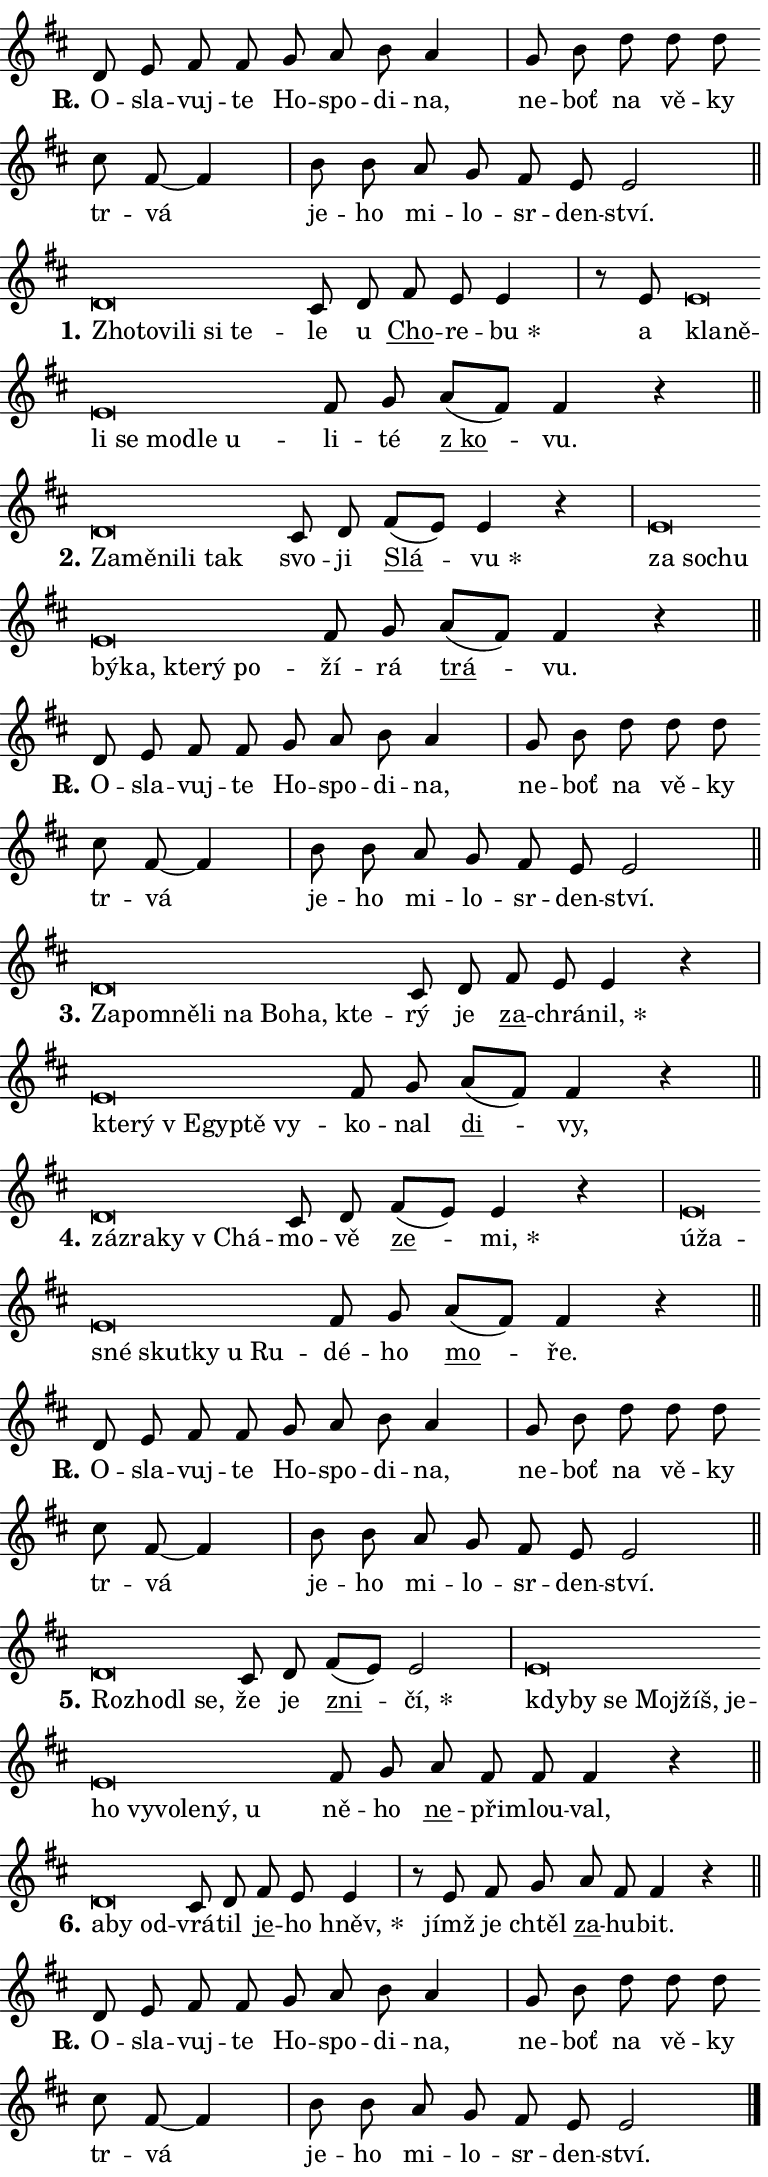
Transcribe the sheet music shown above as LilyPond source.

\version "2.24.0"
\header { tagline = "" }
\paper {
  indent = 0\cm
  top-margin = 0\cm
  right-margin = 0.13\cm % to fit lyric hyphens
  bottom-margin = 0\cm
  left-margin = 0\cm
  paper-width = 13\cm
  page-breaking = #ly:one-page-breaking
  system-system-spacing.basic-distance = #11
  score-system-spacing.basic-distance = #11
  ragged-last = ##f
}


%% Author: Thomas Morley
%% https://lists.gnu.org/archive/html/lilypond-user/2020-05/msg00002.html
#(define (line-position grob)
"Returns position of @var[grob} in current system:
   @code{'start}, if at first time-step
   @code{'end}, if at last time-step
   @code{'middle} otherwise
"
  (let* ((col (ly:item-get-column grob))
         (ln (ly:grob-object col 'left-neighbor))
         (rn (ly:grob-object col 'right-neighbor))
         (col-to-check-left (if (ly:grob? ln) ln col))
         (col-to-check-right (if (ly:grob? rn) rn col))
         (break-dir-left
           (and
             (ly:grob-property col-to-check-left 'non-musical #f)
             (ly:item-break-dir col-to-check-left)))
         (break-dir-right
           (and
             (ly:grob-property col-to-check-right 'non-musical #f)
             (ly:item-break-dir col-to-check-right))))
        (cond ((eqv? 1 break-dir-left) 'start)
              ((eqv? -1 break-dir-right) 'end)
              (else 'middle))))

#(define (tranparent-at-line-position vctor)
  (lambda (grob)
  "Relying on @code{line-position} select the relevant enry from @var{vctor}.
Used to determine transparency,"
    (case (line-position grob)
      ((end) (not (vector-ref vctor 0)))
      ((middle) (not (vector-ref vctor 1)))
      ((start) (not (vector-ref vctor 2))))))

noteHeadBreakVisibility =
#(define-music-function (break-visibility)(vector?)
"Makes @code{NoteHead}s transparent relying on @var{break-visibility}"
#{
  \override NoteHead.transparent =
    #(tranparent-at-line-position break-visibility)
#})

#(define delete-ledgers-for-transparent-note-heads
  (lambda (grob)
    "Reads whether a @code{NoteHead} is transparent.
If so this @code{NoteHead} is removed from @code{'note-heads} from
@var{grob}, which is supposed to be @code{LedgerLineSpanner}.
As a result ledgers are not printed for this @code{NoteHead}"
    (let* ((nhds-array (ly:grob-object grob 'note-heads))
           (nhds-list
             (if (ly:grob-array? nhds-array)
                 (ly:grob-array->list nhds-array)
                 '()))
           ;; Relies on the transparent-property being done before
           ;; Staff.LedgerLineSpanner.after-line-breaking is executed.
           ;; This is fragile ...
           (to-keep
             (remove
               (lambda (nhd)
                 (ly:grob-property nhd 'transparent #f))
               nhds-list)))
      ;; TODO find a better method to iterate over grob-arrays, similiar
      ;; to filter/remove etc for lists
      ;; For now rebuilt from scratch
      (set! (ly:grob-object grob 'note-heads)  '())
      (for-each
        (lambda (nhd)
          (ly:pointer-group-interface::add-grob grob 'note-heads nhd))
        to-keep))))

squashNotes = {
  \override NoteHead.X-extent = #'(-0.2 . 0.2)
  \override NoteHead.Y-extent = #'(-0.75 . 0)
  \override NoteHead.stencil =
    #(lambda (grob)
       (let ((pos (ly:grob-property grob 'staff-position)))
         (begin
           (if (< pos -7) (display "ERROR: Lower brevis then expected\n") (display ""))
           (if (<= pos -6) ly:text-interface::print ly:note-head::print))))
}
unSquashNotes = {
  \revert NoteHead.X-extent
  \revert NoteHead.Y-extent
  \revert NoteHead.stencil
}

hideNotes = \noteHeadBreakVisibility #begin-of-line-visible
unHideNotes = \noteHeadBreakVisibility #all-visible

% work-around for resetting accidentals
% https://lilypond.org/doc/v2.23/Documentation/notation/displaying-rhythms#unmetered-music
cadenzaMeasure = {
  \cadenzaOff
  \partial 1024 s1024
  \cadenzaOn
}

#(define-markup-command (accent layout props text) (markup?)
  "Underline accented syllable"
  (interpret-markup layout props
    #{\markup \override #'(offset . 4.3) \underline { #text }#}))

responsum = \markup \concat {
  "R" \hspace #-1.05 \path #0.1 #'((moveto 0 0.07) (lineto 0.9 0.8)) \hspace #0.05 "."
}

spaceSize = #0.6828661417322834 % exact space size for TeX Gyre Schola

\layout {
  \context {
    \Staff
    \remove "Time_signature_engraver"
    \override LedgerLineSpanner.after-line-breaking = #delete-ledgers-for-transparent-note-heads
  }
  \context {
    \Lyrics {
      \override LyricSpace.minimum-distance = \spaceSize
      \override LyricText.font-name = #"TeX Gyre Schola"
      \override LyricText.font-size = 1
      \override StanzaNumber.font-name = #"TeX Gyre Schola Bold"
      \override StanzaNumber.font-size = 1
    }
  }
  \context {
    \Score 
    \override NoteHead.text =
      #(lambda (grob) 
        (let ((pos (ly:grob-property grob 'staff-position)))
          #{\markup {
            \combine
              \halign #-0.55 \raise #(if (= pos -6) 0 0.5) \override #'(thickness . 2) \draw-line #'(3.2 . 0)
              \musicglyph "noteheads.sM1"
          }#}))
  }
}

% magnetic-lyrics.ily
%
%   written by
%     Jean Abou Samra <jean@abou-samra.fr>
%     Werner Lemberg <wl@gnu.org>
%
%   adapted by
%     Jiri Hon <jiri.hon@gmail.com>
%
% Version 2022-Apr-15

% https://www.mail-archive.com/lilypond-user@gnu.org/msg149350.html

#(define (Left_hyphen_pointer_engraver context)
   "Collect syllable-hyphen-syllable occurrences in lyrics and store
them in properties.  This engraver only looks to the left.  For
example, if the lyrics input is @code{foo -- bar}, it does the
following.

@itemize @bullet
@item
Set the @code{text} property of the @code{LyricHyphen} grob between
@q{foo} and @q{bar} to @code{foo}.

@item
Set the @code{left-hyphen} property of the @code{LyricText} grob with
text @q{foo} to the @code{LyricHyphen} grob between @q{foo} and
@q{bar}.
@end itemize

Use this auxiliary engraver in combination with the
@code{lyric-@/text::@/apply-@/magnetic-@/offset!} hook."
   (let ((hyphen #f)
         (text #f))
     (make-engraver
      (acknowledgers
       ((lyric-syllable-interface engraver grob source-engraver)
        (set! text grob)))
      (end-acknowledgers
       ((lyric-hyphen-interface engraver grob source-engraver)
        ;(when (not (grob::has-interface grob 'lyric-space-interface))
          (set! hyphen grob)));)
      ((stop-translation-timestep engraver)
       (when (and text hyphen)
         (ly:grob-set-object! text 'left-hyphen hyphen))
       (set! text #f)
       (set! hyphen #f)))))

#(define (lyric-text::apply-magnetic-offset! grob)
   "If the space between two syllables is less than the value in
property @code{LyricText@/.details@/.squash-threshold}, move the right
syllable to the left so that it gets concatenated with the left
syllable.

Use this function as a hook for
@code{LyricText@/.after-@/line-@/breaking} if the
@code{Left_@/hyphen_@/pointer_@/engraver} is active."
   (let ((hyphen (ly:grob-object grob 'left-hyphen #f)))
     (when hyphen
       (let ((left-text (ly:spanner-bound hyphen LEFT)))
         (when (grob::has-interface left-text 'lyric-syllable-interface)
           (let* ((common (ly:grob-common-refpoint grob left-text X))
                  (this-x-ext (ly:grob-extent grob common X))
                  (left-x-ext
                   (begin
                     ;; Trigger magnetism for left-text.
                     (ly:grob-property left-text 'after-line-breaking)
                     (ly:grob-extent left-text common X)))
                  ;; `delta` is the gap width between two syllables.
                  (delta (- (interval-start this-x-ext)
                            (interval-end left-x-ext)))
                  (details (ly:grob-property grob 'details))
                  (threshold (assoc-get 'squash-threshold details 0.2)))
             (when (< delta threshold)
               (let* (;; We have to manipulate the input text so that
                      ;; ligatures crossing syllable boundaries are not
                      ;; disabled.  For languages based on the Latin
                      ;; script this is essentially a beautification.
                      ;; However, for non-Western scripts it can be a
                      ;; necessity.
                      (lt (ly:grob-property left-text 'text))
                      (rt (ly:grob-property grob 'text))
                      (is-space (grob::has-interface hyphen 'lyric-space-interface))
                      (space (if is-space " " ""))
                      (extra-delta (if is-space spaceSize 0))
                      ;; Append new syllable.
                      (ltrt-space (if (and (string? lt) (string? rt))
                                (string-append lt space rt)
                                (make-concat-markup (list lt space rt))))
                      ;; Right-align `ltrt` to the right side.
                      (ltrt-space-markup (grob-interpret-markup
                               grob
                               (make-translate-markup
                                (cons (interval-length this-x-ext) 0)
                                (make-right-align-markup ltrt-space)))))
                 (begin
                   ;; Don't print `left-text`.
                   (ly:grob-set-property! left-text 'stencil #f)
                   ;; Set text and stencil (which holds all collected
                   ;; syllables so far) and shift it to the left.
                   (ly:grob-set-property! grob 'text ltrt-space)
                   (ly:grob-set-property! grob 'stencil ltrt-space-markup)
                   (ly:grob-translate-axis! grob (- (- delta extra-delta)) X))))))))))


#(define (lyric-hyphen::displace-bounds-first grob)
   ;; Make very sure this callback isn't triggered too early.
   (let ((left (ly:spanner-bound grob LEFT))
         (right (ly:spanner-bound grob RIGHT)))
     (ly:grob-property left 'after-line-breaking)
     (ly:grob-property right 'after-line-breaking)
     (ly:lyric-hyphen::print grob)))

squashThreshold = #0.4

\layout {
  \context {
    \Lyrics
    \consists #Left_hyphen_pointer_engraver
    \override LyricText.after-line-breaking =
      #lyric-text::apply-magnetic-offset!
    \override LyricHyphen.stencil = #lyric-hyphen::displace-bounds-first
    \override LyricText.details.squash-threshold = \squashThreshold
    \override LyricHyphen.minimum-distance = 0
    \override LyricHyphen.minimum-length = \squashThreshold
  }
}

squashText = \override LyricText.details.squash-threshold = 9999
unSquashText = \override LyricText.details.squash-threshold = \squashThreshold

leftText = \override LyricText.self-alignment-X = #LEFT
unLeftText = \revert LyricText.self-alignment-X

starOffset = #(lambda (grob) 
                (let ((x_offset (ly:self-alignment-interface::aligned-on-x-parent grob)))
                  (if (= x_offset 0) 0 (+ x_offset 1.2))))

star = #(define-music-function (syllable)(string?)
"Append star separator at the end of a syllable"
#{
  \once \override LyricText.X-offset = #starOffset
  \lyricmode { \markup {
    #syllable
    \override #'((font-name . "TeX Gyre Schola Bold")) \hspace #0.2 \lower #0.65 \larger "*"
  } }
#})

starAccent = #(define-music-function (syllable)(string?)
"Append star separator at the end of a syllable and make accent"
#{
  \once \override LyricText.X-offset = #starOffset
  \lyricmode { \markup {
    \accent #syllable
    \override #'((font-name . "TeX Gyre Schola Bold")) \hspace #0.2 \lower #0.65 \larger "*"
  } }
#})

breath = #(define-music-function (syllable)(string?)
"Append breathing indicator at the end of a syllable"
#{
  \lyricmode { \markup { #syllable "+" } }
#})

optionalBreath = #(define-music-function (syllable)(string?)
"Append optional breathing indicator at the end of a syllable"
#{
  \lyricmode { \markup { #syllable "(+)" } }
#})


\score {
    <<
        \new Voice = "melody" { \cadenzaOn \key d \major \relative { d'8 e fis fis g a b a4 \cadenzaMeasure \bar "|" g8 b d d d \bar "" cis fis,~ fis4 \cadenzaMeasure \bar "|" b8 b a g fis e e2 \cadenzaMeasure \bar "||" \break } }
        \new Lyrics \lyricsto "melody" { \lyricmode { \set stanza = \responsum
O -- sla -- vuj -- te Ho -- spo -- di -- na, ne -- boť na vě -- ky tr -- vá je -- ho mi -- lo -- sr -- den -- ství. } }
    >>
    \layout {}
}

\score {
    <<
        \new Voice = "melody" { \cadenzaOn \key d \major \relative { \squashNotes d'\breve*1/16 \hideNotes \breve*1/16 \bar "" \breve*1/16 \bar "" \breve*1/16 \bar "" \breve*1/16 \breve*1/16 \bar "" \unHideNotes \unSquashNotes cis8 d \bar "" fis e e4 \cadenzaMeasure \bar "|" r8 e8 \squashNotes e\breve*1/16 \hideNotes \breve*1/16 \bar "" \breve*1/16 \bar "" \breve*1/16 \bar "" \breve*1/16 \bar "" \breve*1/16 \breve*1/16 \bar "" \unHideNotes \unSquashNotes fis8 g \bar "" a[( fis)] fis4 r \cadenzaMeasure \bar "||" \break } }
        \new Lyrics \lyricsto "melody" { \lyricmode { \set stanza = "1."
\leftText Zho -- \squashText to -- vi -- li si te -- \unLeftText \unSquashText le u \markup \accent Cho -- re -- \star bu a \leftText kla -- \squashText ně -- li se mo -- dle u -- \unLeftText \unSquashText li -- té \markup \accent "z ko" -- vu. } }
    >>
    \layout {}
}

\score {
    <<
        \new Voice = "melody" { \cadenzaOn \key d \major \relative { \squashNotes d'\breve*1/16 \hideNotes \breve*1/16 \bar "" \breve*1/16 \bar "" \breve*1/16 \breve*1/16 \bar "" \unHideNotes \unSquashNotes cis8 d \bar "" fis[( e)] e4 r \cadenzaMeasure \bar "|" \squashNotes e\breve*1/16 \hideNotes \breve*1/16 \bar "" \breve*1/16 \bar "" \breve*1/16 \bar "" \breve*1/16 \bar "" \breve*1/16 \bar "" \breve*1/16 \breve*1/16 \bar "" \unHideNotes \unSquashNotes fis8 g \bar "" a[( fis)] fis4 r \cadenzaMeasure \bar "||" \break } }
        \new Lyrics \lyricsto "melody" { \lyricmode { \set stanza = "2."
\leftText Za -- \squashText mě -- ni -- li tak \unLeftText \unSquashText svo -- ji \markup \accent Slá -- \star vu \leftText za \squashText so -- chu bý -- ka, kte -- rý po -- \unLeftText \unSquashText ží -- rá \markup \accent trá -- vu. } }
    >>
    \layout {}
}

\score {
    <<
        \new Voice = "melody" { \cadenzaOn \key d \major \relative { d'8 e fis fis g a b a4 \cadenzaMeasure \bar "|" g8 b d d d \bar "" cis fis,~ fis4 \cadenzaMeasure \bar "|" b8 b a g fis e e2 \cadenzaMeasure \bar "||" \break } }
        \new Lyrics \lyricsto "melody" { \lyricmode { \set stanza = \responsum
O -- sla -- vuj -- te Ho -- spo -- di -- na, ne -- boť na vě -- ky tr -- vá je -- ho mi -- lo -- sr -- den -- ství. } }
    >>
    \layout {}
}

\score {
    <<
        \new Voice = "melody" { \cadenzaOn \key d \major \relative { \squashNotes d'\breve*1/16 \hideNotes \breve*1/16 \bar "" \breve*1/16 \bar "" \breve*1/16 \bar "" \breve*1/16 \bar "" \breve*1/16 \bar "" \breve*1/16 \breve*1/16 \bar "" \unHideNotes \unSquashNotes cis8 d \bar "" fis e e4 r \cadenzaMeasure \bar "|" \squashNotes e\breve*1/16 \hideNotes \breve*1/16 \bar "" \breve*1/16 \bar "" \breve*1/16 \bar "" \breve*1/16 \breve*1/16 \bar "" \unHideNotes \unSquashNotes fis8 g \bar "" a[( fis)] fis4 r \cadenzaMeasure \bar "||" \break } }
        \new Lyrics \lyricsto "melody" { \lyricmode { \set stanza = "3."
\leftText Za -- \squashText po -- mně -- li na Bo -- ha, kte -- \unLeftText \unSquashText rý je \markup \accent za -- chrá -- \star nil, \leftText kte -- \squashText rý "v E" -- gyp -- tě vy -- \unLeftText \unSquashText ko -- nal \markup \accent di -- vy, } }
    >>
    \layout {}
}

\score {
    <<
        \new Voice = "melody" { \cadenzaOn \key d \major \relative { \squashNotes d'\breve*1/16 \hideNotes \breve*1/16 \bar "" \breve*1/16 \breve*1/16 \bar "" \unHideNotes \unSquashNotes cis8 d \bar "" fis[( e)] e4 r \cadenzaMeasure \bar "|" \squashNotes e\breve*1/16 \hideNotes \breve*1/16 \bar "" \breve*1/16 \bar "" \breve*1/16 \bar "" \breve*1/16 \bar "" \breve*1/16 \breve*1/16 \bar "" \unHideNotes \unSquashNotes fis8 g \bar "" a[( fis)] fis4 r \cadenzaMeasure \bar "||" \break } }
        \new Lyrics \lyricsto "melody" { \lyricmode { \set stanza = "4."
\leftText zá -- \squashText zra -- ky "v Chá" -- \unLeftText \unSquashText mo -- vě \markup \accent ze -- \star mi, \leftText ú -- \squashText ža -- sné skut -- ky u Ru -- \unLeftText \unSquashText dé -- ho \markup \accent mo -- ře. } }
    >>
    \layout {}
}

\score {
    <<
        \new Voice = "melody" { \cadenzaOn \key d \major \relative { d'8 e fis fis g a b a4 \cadenzaMeasure \bar "|" g8 b d d d \bar "" cis fis,~ fis4 \cadenzaMeasure \bar "|" b8 b a g fis e e2 \cadenzaMeasure \bar "||" \break } }
        \new Lyrics \lyricsto "melody" { \lyricmode { \set stanza = \responsum
O -- sla -- vuj -- te Ho -- spo -- di -- na, ne -- boť na vě -- ky tr -- vá je -- ho mi -- lo -- sr -- den -- ství. } }
    >>
    \layout {}
}

\score {
    <<
        \new Voice = "melody" { \cadenzaOn \key d \major \relative { \squashNotes d'\breve*1/16 \hideNotes \breve*1/16 \bar "" \breve*1/16 \breve*1/16 \bar "" \unHideNotes \unSquashNotes cis8 d \bar "" fis[( e)] e2 \cadenzaMeasure \bar "|" \squashNotes e\breve*1/16 \hideNotes \breve*1/16 \bar "" \breve*1/16 \bar "" \breve*1/16 \bar "" \breve*1/16 \bar "" \breve*1/16 \bar "" \breve*1/16 \bar "" \breve*1/16 \bar "" \breve*1/16 \bar "" \breve*1/16 \bar "" \breve*1/16 \breve*1/16 \bar "" \unHideNotes \unSquashNotes fis8 g \bar "" a fis fis fis4 r \cadenzaMeasure \bar "||" \break } }
        \new Lyrics \lyricsto "melody" { \lyricmode { \set stanza = "5."
\leftText Roz -- \squashText ho -- dl se, \unLeftText \unSquashText že je \markup \accent zni -- \star čí, \leftText kdy -- \squashText by se Moj -- žíš, je -- ho vy -- vo -- le -- ný, u \unLeftText \unSquashText ně -- ho \markup \accent ne -- při -- mlou -- val, } }
    >>
    \layout {}
}

\score {
    <<
        \new Voice = "melody" { \cadenzaOn \key d \major \relative { \squashNotes d'\breve*1/16 \hideNotes \breve*1/16 \breve*1/16 \bar "" \unHideNotes \unSquashNotes cis8 d \bar "" fis e e4 \cadenzaMeasure \bar "|" r8 e8 fis8 g \bar "" a fis fis4 r \cadenzaMeasure \bar "||" \break } }
        \new Lyrics \lyricsto "melody" { \lyricmode { \set stanza = "6."
\leftText a -- \squashText by od -- \unLeftText \unSquashText vrá -- til \markup \accent je -- ho \star hněv, jímž je chtěl \markup \accent za -- hu -- bit. } }
    >>
    \layout {}
}

\score {
    <<
        \new Voice = "melody" { \cadenzaOn \key d \major \relative { d'8 e fis fis g a b a4 \cadenzaMeasure \bar "|" g8 b d d d \bar "" cis fis,~ fis4 \cadenzaMeasure \bar "|" b8 b a g fis e e2 \cadenzaMeasure \bar "||" \break } \bar "|." }
        \new Lyrics \lyricsto "melody" { \lyricmode { \set stanza = \responsum
O -- sla -- vuj -- te Ho -- spo -- di -- na, ne -- boť na vě -- ky tr -- vá je -- ho mi -- lo -- sr -- den -- ství. } }
    >>
    \layout {}
}
